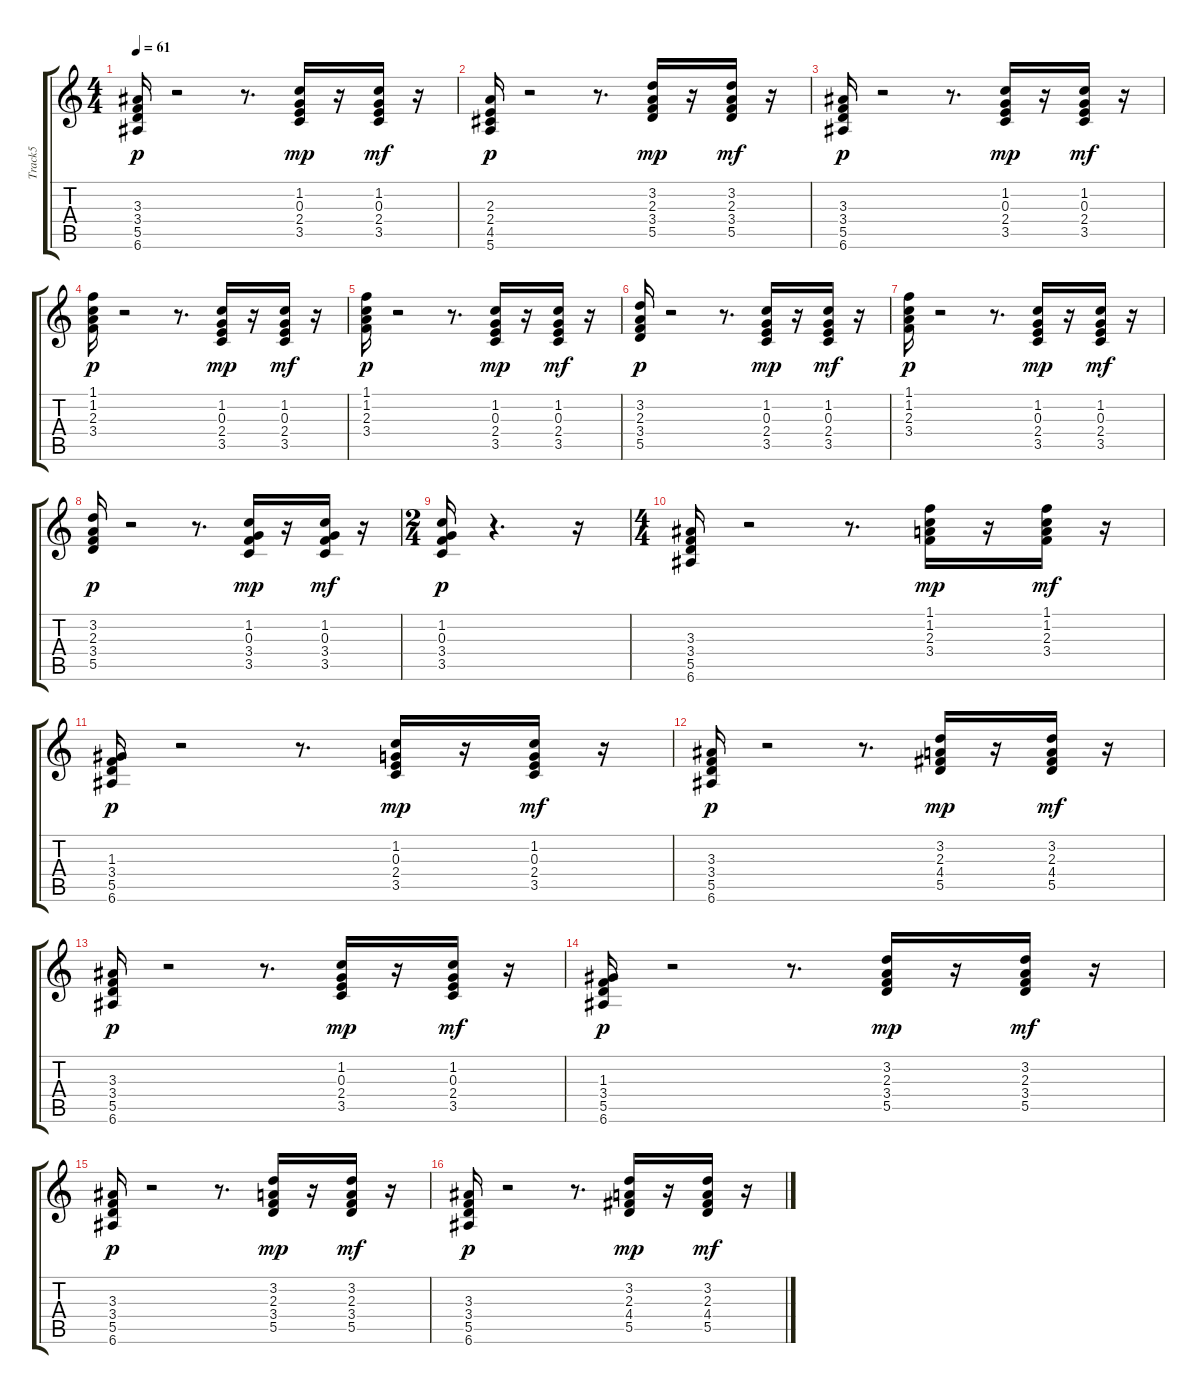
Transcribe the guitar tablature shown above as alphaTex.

\track ("Track5" "Track5") {instrument acousticguitarsteel}
\staff {score tabs}
\tuning (E4 B3 G3 D3 A2 E2) {hide}
\ts (4 4)
\tempo 61
\clef g2
\ks c
(3.3 3.4 5.5 6.6).16{dy p instrument electricguitarclean} r.2 r.8{d} (1.2 0.3 2.4 3.5).16{dy mp} r.16 (1.2 0.3 2.4 3.5).16{dy mf} r.16 |
(2.3 2.4 4.5 5.6).16{dy p instrument electricguitarclean} r.2 r.8{d} (3.2 2.3 3.4 5.5).16{dy mp} r.16 (3.2 2.3 3.4 5.5).16{dy mf} r.16 |
(3.3 3.4 5.5 6.6).16{dy p instrument electricguitarclean} r.2 r.8{d} (1.2 0.3 2.4 3.5).16{dy mp} r.16 (1.2 0.3 2.4 3.5).16{dy mf} r.16 |
(1.1 1.2 2.3 3.4).16{dy p instrument electricguitarclean} r.2 r.8{d} (1.2 0.3 2.4 3.5).16{dy mp} r.16 (1.2 0.3 2.4 3.5).16{dy mf} r.16 |
(1.1 1.2 2.3 3.4).16{dy p instrument electricguitarclean} r.2 r.8{d} (1.2 0.3 2.4 3.5).16{dy mp} r.16 (1.2 0.3 2.4 3.5).16{dy mf} r.16 |
(3.2 2.3 3.4 5.5).16{dy p instrument electricguitarclean} r.2 r.8{d} (1.2 0.3 2.4 3.5).16{dy mp} r.16 (1.2 0.3 2.4 3.5).16{dy mf} r.16 |
(1.1 1.2 2.3 3.4).16{dy p instrument electricguitarclean} r.2 r.8{d} (1.2 0.3 2.4 3.5).16{dy mp} r.16 (1.2 0.3 2.4 3.5).16{dy mf} r.16 |
(3.2 2.3 3.4 5.5).16{dy p instrument electricguitarclean} r.2 r.8{d} (1.2 0.3 3.4 3.5).16{dy mp} r.16 (1.2 0.3 3.4 3.5).16{dy mf} r.16 |
\ts (2 4)
(1.2 0.3 3.4 3.5).16{dy p instrument electricguitarclean} r.4{d} r.16 |
\ts (4 4)
(3.3 3.4 5.5 6.6).16{instrument electricguitarclean} r.2 r.8{d} (1.1 1.2 2.3 3.4).16{dy mp} r.16 (1.1 1.2 2.3 3.4).16{dy mf} r.16 |
(1.3 3.4 5.5 6.6).16{dy p instrument electricguitarclean} r.2 r.8{d} (1.2 0.3 2.4 3.5).16{dy mp} r.16 (1.2 0.3 2.4 3.5).16{dy mf} r.16 |
(3.3 3.4 5.5 6.6).16{dy p instrument electricguitarclean} r.2 r.8{d} (3.2 2.3 4.4 5.5).16{dy mp} r.16 (3.2 2.3 4.4 5.5).16{dy mf} r.16 |
(3.3 3.4 5.5 6.6).16{dy p instrument electricguitarclean} r.2 r.8{d} (1.2 0.3 2.4 3.5).16{dy mp} r.16 (1.2 0.3 2.4 3.5).16{dy mf} r.16 |
(1.3 3.4 5.5 6.6).16{dy p instrument electricguitarclean} r.2 r.8{d} (3.2 2.3 3.4 5.5).16{dy mp} r.16 (3.2 2.3 3.4 5.5).16{dy mf} r.16 |
(3.3 3.4 5.5 6.6).16{dy p instrument electricguitarclean} r.2 r.8{d} (3.2 2.3 3.4 5.5).16{dy mp} r.16 (3.2 2.3 3.4 5.5).16{dy mf} r.16 |
(3.3 3.4 5.5 6.6).16{dy p instrument electricguitarclean} r.2 r.8{d} (3.2 2.3 4.4 5.5).16{dy mp} r.16 (3.2 2.3 4.4 5.5).16{dy mf} r.16
